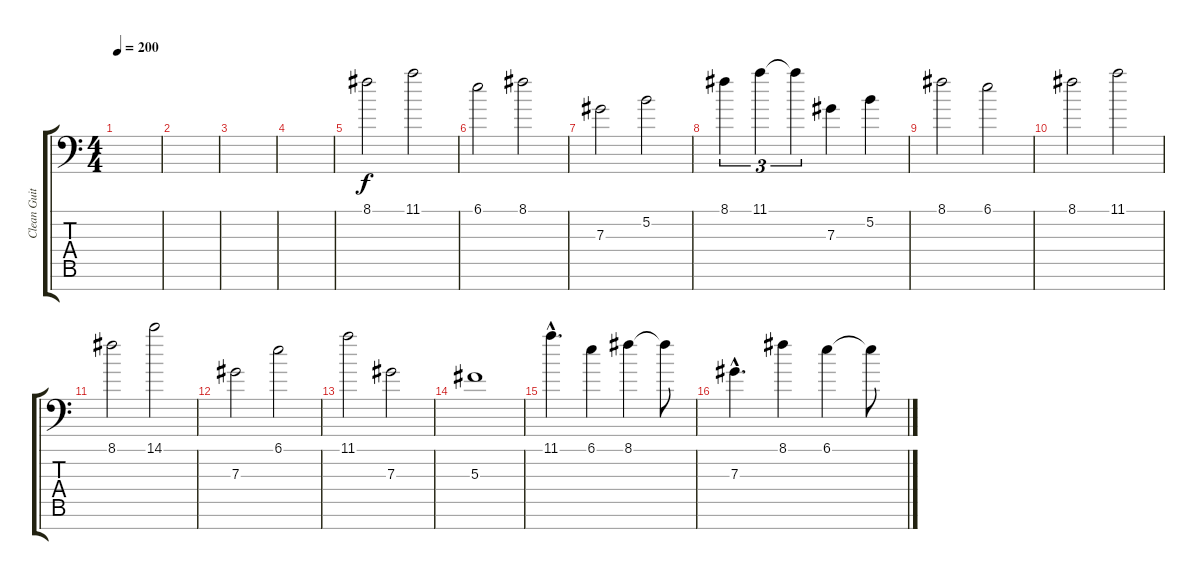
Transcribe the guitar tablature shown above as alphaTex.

\track ("Clean Guitar (Tuned To F)" "Clean Guit") {instrument electricguitarclean}
\staff {score tabs}
\tuning (Bb3 Gb3 Db3 Ab2 Eb2 Bb1 F1) {hide}
\ts (4 4)
\tempo 200
\clef f4
\ks c
|
|
|
|
8.1.2 11.1.2 |
6.1.2 8.1.2 |
7.3.2 5.2.2 |
8.1.4{tu (3 2)} 11.1.4{tu (3 2)} 11.1{t}.4{tu (3 2)} 7.3.4 5.2.4 |
8.1.2 6.1.2 |
8.1.2 11.1.2 |
8.1.2 14.1.2 |
7.3.2 6.1.2 |
11.1.2 7.3.2 |
5.3.1 |
11.1{hac}.4{d} 6.1.4 8.1.4 8.1{t}.8 |
7.3{hac}.4{d} 8.1.4 6.1.4 6.1{t}.8
